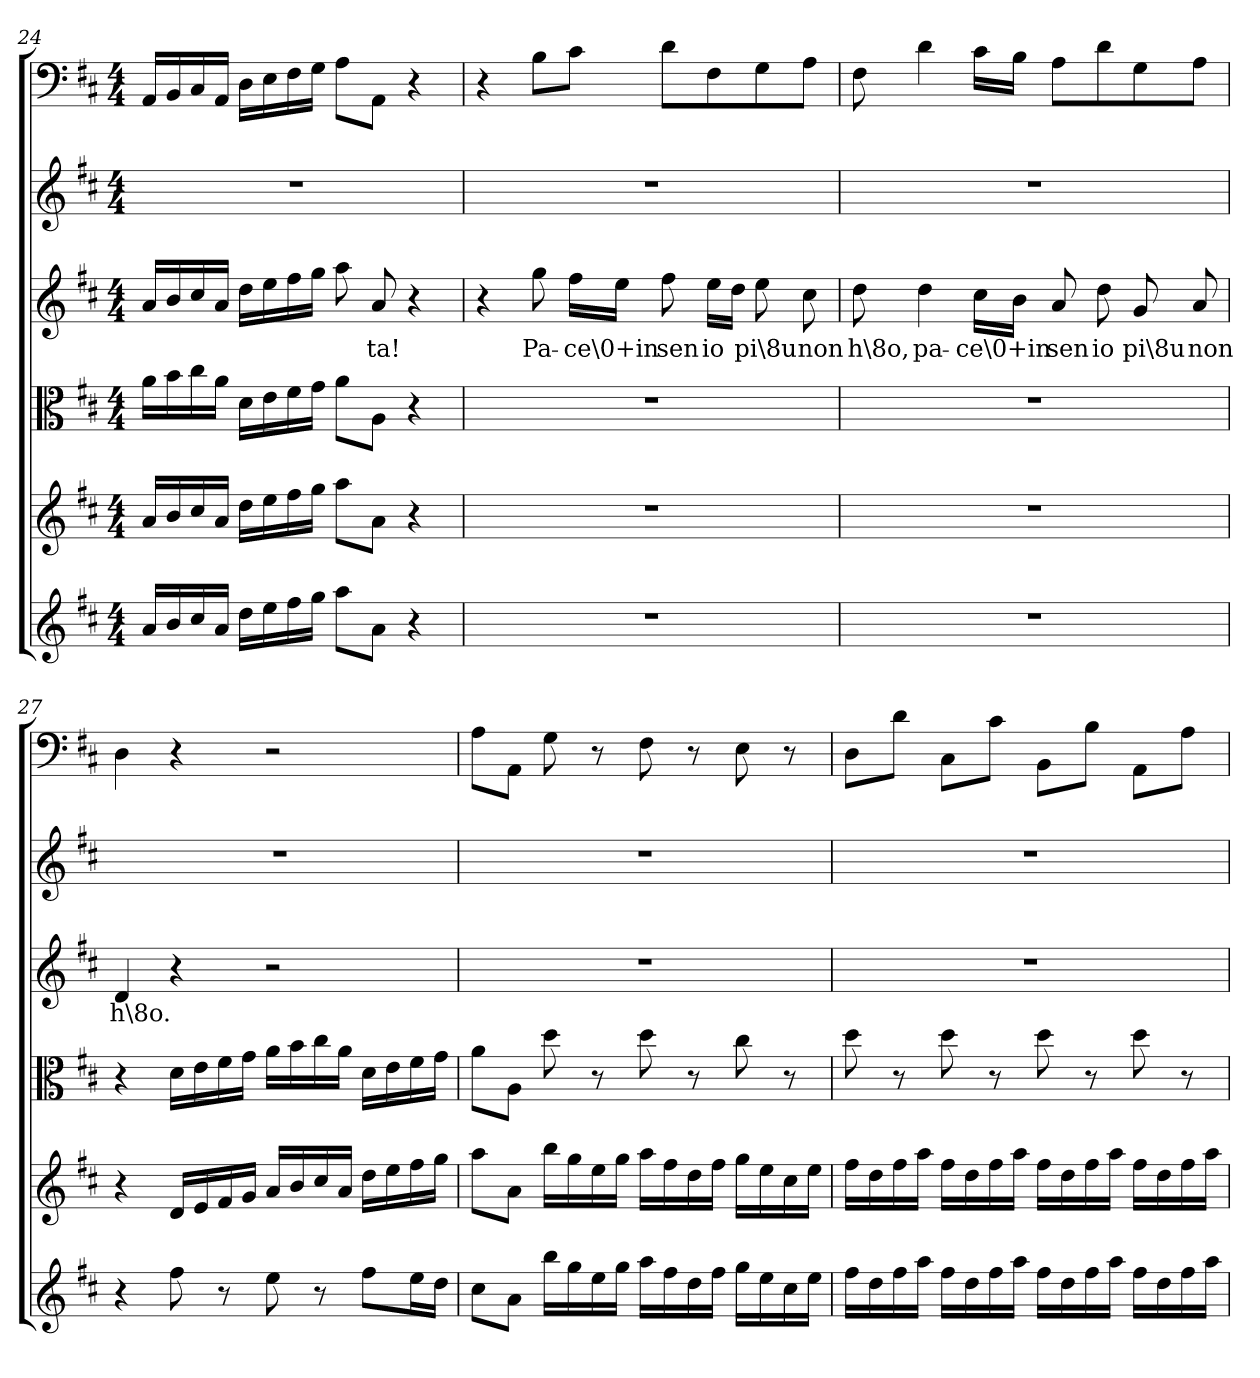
**kern	**kern	**kern	**kern	**text	**kern	**kern
*part6	*part5	*part4	*part3	*part3	*part2	*part1
*staff6	*staff5	*staff4	*staff3	*staff3	*staff2	*staff1
*clefG2	*clefG2	*clefC3	*clefG2	*	*clefG2	*clefF4
*k[f#c#]	*k[f#c#]	*k[f#c#]	*k[f#c#]	*	*k[f#c#]	*k[f#c#]
*D:	*D:	*D:	*D:	*	*D:	*D:
*M4/4	*M4/4	*M4/4	*M4/4	*	*M4/4	*M4/4
=24	=24	=24	=24	=24	=24	=24
16a/LL	16a/LL	16a\LL	16a/LL	.	1r	16AA/LL
16b/	16b/	16b\	16b/	.	.	16BB/
16cc#/	16cc#/	16cc#\	16cc#/	.	.	16C#/
16a/JJ	16a/JJ	16a\JJ	16a/JJ	.	.	16AA/JJ
16dd\LL	16dd\LL	16d\LL	16dd\LL	.	.	16D\LL
16ee\	16ee\	16e\	16ee\	.	.	16E\
16ff#\	16ff#\	16f#\	16ff#\	.	.	16F#\
16gg\JJ	16gg\JJ	16g\JJ	16gg\JJ	.	.	16G\JJ
8aa\L	8aa\L	8a\L	8aa\	.	.	8A\L
8a\J	8a\J	8A\J	8a/	-ta!	.	8AA\J
4r	4r	4r	4r	.	.	4r
=25	=25	=25	=25	=25	=25	=25
1r	1r	1r	4r	.	1r	4r
.	.	.	8gg\	Pa-	.	8B\L
.	.	.	16ff#\LL	-ce\0+in	.	8c#\J
.	.	.	16ee\JJ	.	.	.
.	.	.	8ff#\	sen	.	8d\L
.	.	.	16ee\LL	io	.	8F#\
.	.	.	16dd\JJ	.	.	.
.	.	.	8ee\	pi\8u	.	8G\
.	.	.	8cc#\	non	.	8A\J
=26	=26	=26	=26	=26	=26	=26
1r	1r	1r	8dd\	h\8o,	1r	8F#\
.	.	.	4dd\	pa-	.	4d\
.	.	.	16cc#\LL	-ce\0+in	.	16c#\LL
.	.	.	16b\JJ	.	.	16B\JJ
.	.	.	8a/	sen	.	8A\L
.	.	.	8dd\	io	.	8d\
.	.	.	8g/	pi\8u	.	8G\
.	.	.	8a/	non	.	8A\J
=27	=27	=27	=27	=27	=27	=27
4r	4r	4r	4d/	h\8o.	1r	4D\
8ff#\	16d/LL	16d\LL	4r	.	.	4r
.	16e/	16e\	.	.	.	.
8r	16f#/	16f#\	.	.	.	.
.	16g/JJ	16g\JJ	.	.	.	.
8ee\	16a/LL	16a\LL	2r	.	.	2r
.	16b/	16b\	.	.	.	.
8r	16cc#/	16cc#\	.	.	.	.
.	16a/JJ	16a\JJ	.	.	.	.
8ff#\L	16dd\LL	16d\LL	.	.	.	.
.	16ee\	16e\	.	.	.	.
16ee\L	16ff#\	16f#\	.	.	.	.
16dd\JJ	16gg\JJ	16g\JJ	.	.	.	.
=28	=28	=28	=28	=28	=28	=28
8cc#\L	8aa\L	8a\L	1r	.	1r	8A\L
8a\J	8a\J	8A\J	.	.	.	8AA\J
16bb\LL	16bb\LL	8dd\	.	.	.	8G\
16gg\	16gg\	.	.	.	.	.
16ee\	16ee\	8r	.	.	.	8r
16gg\JJ	16gg\JJ	.	.	.	.	.
16aa\LL	16aa\LL	8dd\	.	.	.	8F#\
16ff#\	16ff#\	.	.	.	.	.
16dd\	16dd\	8r	.	.	.	8r
16ff#\JJ	16ff#\JJ	.	.	.	.	.
16gg\LL	16gg\LL	8cc#\	.	.	.	8E\
16ee\	16ee\	.	.	.	.	.
16cc#\	16cc#\	8r	.	.	.	8r
16ee\JJ	16ee\JJ	.	.	.	.	.
=29	=29	=29	=29	=29	=29	=29
16ff#\LL	16ff#\LL	8dd\	1r	.	1r	8D\L
16dd\	16dd\	.	.	.	.	.
16ff#\	16ff#\	8r	.	.	.	8d\J
16aa\JJ	16aa\JJ	.	.	.	.	.
16ff#\LL	16ff#\LL	8dd\	.	.	.	8C#\L
16dd\	16dd\	.	.	.	.	.
16ff#\	16ff#\	8r	.	.	.	8c#\J
16aa\JJ	16aa\JJ	.	.	.	.	.
16ff#\LL	16ff#\LL	8dd\	.	.	.	8BB\L
16dd\	16dd\	.	.	.	.	.
16ff#\	16ff#\	8r	.	.	.	8B\J
16aa\JJ	16aa\JJ	.	.	.	.	.
16ff#\LL	16ff#\LL	8dd\	.	.	.	8AA\L
16dd\	16dd\	.	.	.	.	.
16ff#\	16ff#\	8r	.	.	.	8A\J
16aa\JJ	16aa\JJ	.	.	.	.	.
=	=	=	=	=	=	=
*-	*-	*-	*-	*-	*-	*-
